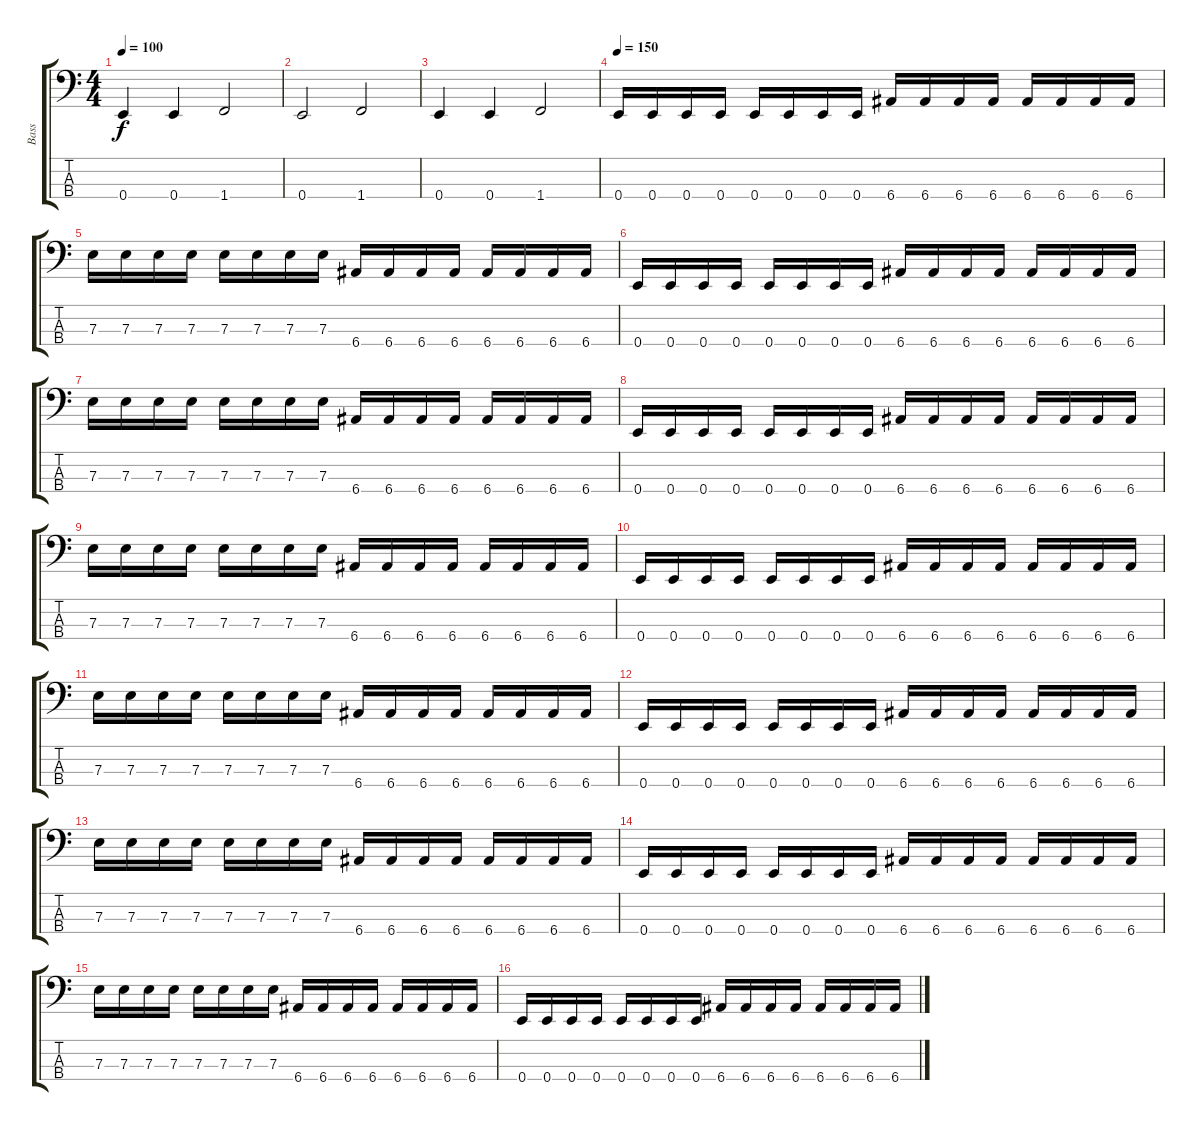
\track ("Bass" "Bass") {instrument electricbasspick}
\staff {score tabs}
\tuning (G2 D2 A1 E1) {hide}
\ts (4 4)
\tempo 100
\clef f4
\ks c
0.4.4{dy f} 0.4.4 1.4.2 |
0.4.2 1.4.2 |
0.4.4 0.4.4 1.4.2 |
\tempo 150
0.4.16 0.4.16 0.4.16 0.4.16 0.4.16 0.4.16 0.4.16 0.4.16 6.4.16 6.4.16 6.4.16 6.4.16 6.4.16 6.4.16 6.4.16 6.4.16 |
7.3.16 7.3.16 7.3.16 7.3.16 7.3.16 7.3.16 7.3.16 7.3.16 6.4.16 6.4.16 6.4.16 6.4.16 6.4.16 6.4.16 6.4.16 6.4.16 |
0.4.16 0.4.16 0.4.16 0.4.16 0.4.16 0.4.16 0.4.16 0.4.16 6.4.16 6.4.16 6.4.16 6.4.16 6.4.16 6.4.16 6.4.16 6.4.16 |
7.3.16 7.3.16 7.3.16 7.3.16 7.3.16 7.3.16 7.3.16 7.3.16 6.4.16 6.4.16 6.4.16 6.4.16 6.4.16 6.4.16 6.4.16 6.4.16 |
0.4.16 0.4.16 0.4.16 0.4.16 0.4.16 0.4.16 0.4.16 0.4.16 6.4.16 6.4.16 6.4.16 6.4.16 6.4.16 6.4.16 6.4.16 6.4.16 |
7.3.16 7.3.16 7.3.16 7.3.16 7.3.16 7.3.16 7.3.16 7.3.16 6.4.16 6.4.16 6.4.16 6.4.16 6.4.16 6.4.16 6.4.16 6.4.16 |
0.4.16 0.4.16 0.4.16 0.4.16 0.4.16 0.4.16 0.4.16 0.4.16 6.4.16 6.4.16 6.4.16 6.4.16 6.4.16 6.4.16 6.4.16 6.4.16 |
7.3.16 7.3.16 7.3.16 7.3.16 7.3.16 7.3.16 7.3.16 7.3.16 6.4.16 6.4.16 6.4.16 6.4.16 6.4.16 6.4.16 6.4.16 6.4.16 |
0.4.16 0.4.16 0.4.16 0.4.16 0.4.16 0.4.16 0.4.16 0.4.16 6.4.16 6.4.16 6.4.16 6.4.16 6.4.16 6.4.16 6.4.16 6.4.16 |
7.3.16 7.3.16 7.3.16 7.3.16 7.3.16 7.3.16 7.3.16 7.3.16 6.4.16 6.4.16 6.4.16 6.4.16 6.4.16 6.4.16 6.4.16 6.4.16 |
0.4.16 0.4.16 0.4.16 0.4.16 0.4.16 0.4.16 0.4.16 0.4.16 6.4.16 6.4.16 6.4.16 6.4.16 6.4.16 6.4.16 6.4.16 6.4.16 |
7.3.16 7.3.16 7.3.16 7.3.16 7.3.16 7.3.16 7.3.16 7.3.16 6.4.16 6.4.16 6.4.16 6.4.16 6.4.16 6.4.16 6.4.16 6.4.16 |
0.4.16 0.4.16 0.4.16 0.4.16 0.4.16 0.4.16 0.4.16 0.4.16 6.4.16 6.4.16 6.4.16 6.4.16 6.4.16 6.4.16 6.4.16 6.4.16
